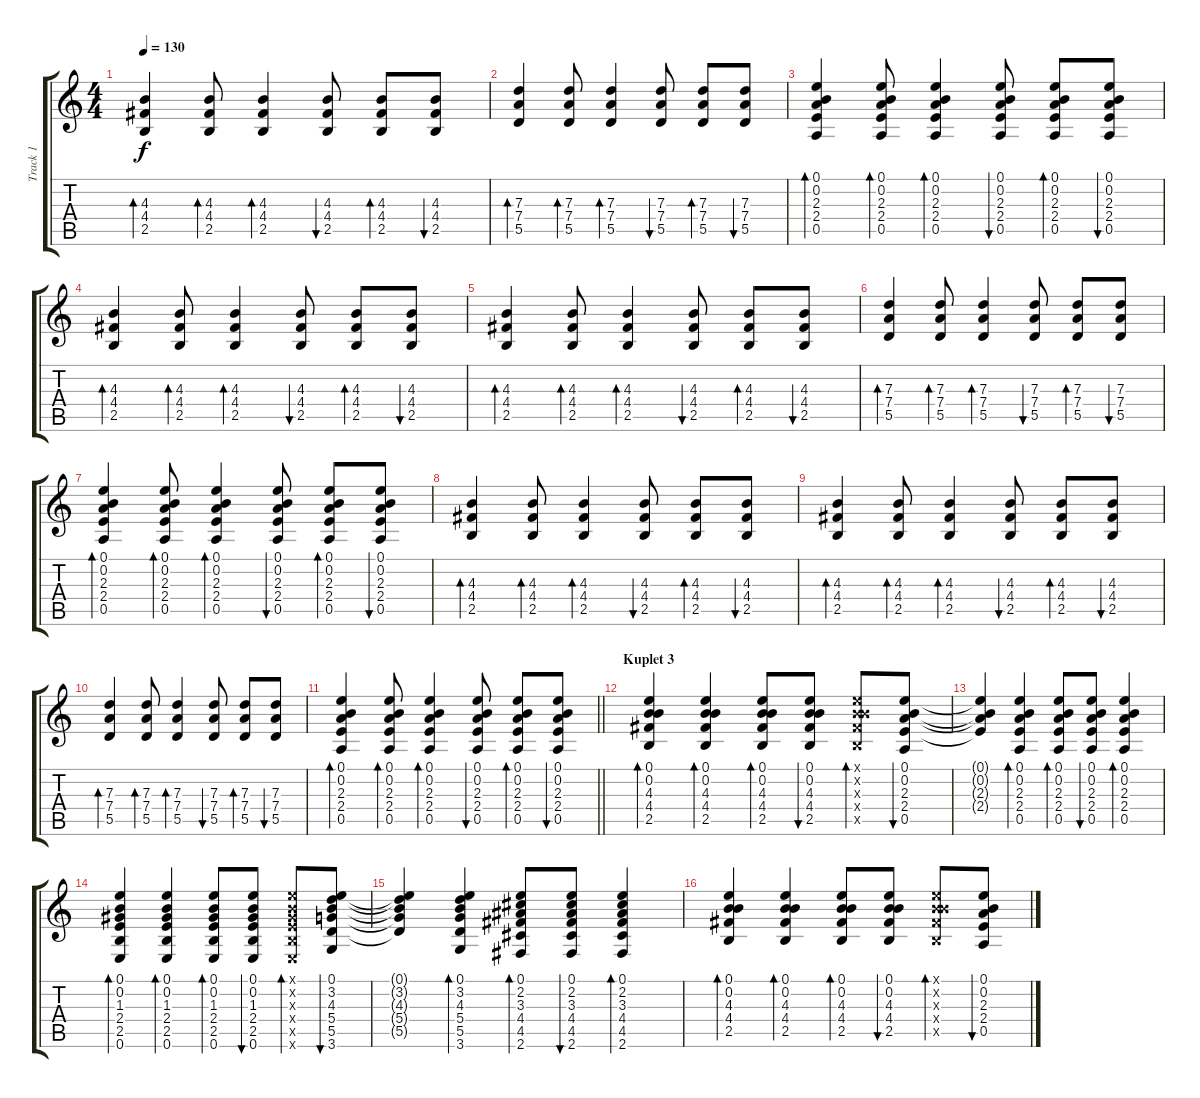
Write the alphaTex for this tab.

\track ("Track 1" "Track 1") {instrument acousticguitarsteel}
\staff {score tabs}
\tuning (E4 B3 G3 D3 A2 E2) {hide}
\ts (4 4)
\tempo 130
\clef g2
\ks c
(4.3 4.4 2.5).4{bd 60 dy f} (4.3 4.4 2.5).8{bd 60} (4.3 4.4 2.5).4{bd 60} (4.3 4.4 2.5).8{bu 60} (4.3 4.4 2.5).8{bd 60} (4.3 4.4 2.5).8{bu 60} |
(7.3 7.4 5.5).4{bd 60} (7.3 7.4 5.5).8{bd 60} (7.3 7.4 5.5).4{bd 60} (7.3 7.4 5.5).8{bu 60} (7.3 7.4 5.5).8{bd 60} (7.3 7.4 5.5).8{bu 60} |
(0.1 0.2 2.3 2.4 0.5).4{bd 60} (0.1 0.2 2.3 2.4 0.5).8{bd 60} (0.1 0.2 2.3 2.4 0.5).4{bd 60} (0.1 0.2 2.3 2.4 0.5).8{bu 60} (0.1 0.2 2.3 2.4 0.5).8{bd 60} (0.1 0.2 2.3 2.4 0.5).8{bu 60} |
(4.3 4.4 2.5).4{bd 60} (4.3 4.4 2.5).8{bd 60} (4.3 4.4 2.5).4{bd 60} (4.3 4.4 2.5).8{bu 60} (4.3 4.4 2.5).8{bd 60} (4.3 4.4 2.5).8{bu 60} |
(4.3 4.4 2.5).4{bd 60} (4.3 4.4 2.5).8{bd 60} (4.3 4.4 2.5).4{bd 60} (4.3 4.4 2.5).8{bu 60} (4.3 4.4 2.5).8{bd 60} (4.3 4.4 2.5).8{bu 60} |
(7.3 7.4 5.5).4{bd 60} (7.3 7.4 5.5).8{bd 60} (7.3 7.4 5.5).4{bd 60} (7.3 7.4 5.5).8{bu 60} (7.3 7.4 5.5).8{bd 60} (7.3 7.4 5.5).8{bu 60} |
(0.1 0.2 2.3 2.4 0.5).4{bd 60} (0.1 0.2 2.3 2.4 0.5).8{bd 60} (0.1 0.2 2.3 2.4 0.5).4{bd 60} (0.1 0.2 2.3 2.4 0.5).8{bu 60} (0.1 0.2 2.3 2.4 0.5).8{bd 60} (0.1 0.2 2.3 2.4 0.5).8{bu 60} |
(4.3 4.4 2.5).4{bd 60} (4.3 4.4 2.5).8{bd 60} (4.3 4.4 2.5).4{bd 60} (4.3 4.4 2.5).8{bu 60} (4.3 4.4 2.5).8{bd 60} (4.3 4.4 2.5).8{bu 60} |
(4.3 4.4 2.5).4{bd 60} (4.3 4.4 2.5).8{bd 60} (4.3 4.4 2.5).4{bd 60} (4.3 4.4 2.5).8{bu 60} (4.3 4.4 2.5).8{bd 60} (4.3 4.4 2.5).8{bu 60} |
(7.3 7.4 5.5).4{bd 60} (7.3 7.4 5.5).8{bd 60} (7.3 7.4 5.5).4{bd 60} (7.3 7.4 5.5).8{bu 60} (7.3 7.4 5.5).8{bd 60} (7.3 7.4 5.5).8{bu 60} |
\barLineRight lightlight
(0.1 0.2 2.3 2.4 0.5).4{bd 60} (0.1 0.2 2.3 2.4 0.5).8{bd 60} (0.1 0.2 2.3 2.4 0.5).4{bd 60} (0.1 0.2 2.3 2.4 0.5).8{bu 60} (0.1 0.2 2.3 2.4 0.5).8{bd 60} (0.1 0.2 2.3 2.4 0.5).8{bu 60} |
\section ("" "Kuplet 3")
(0.1 0.2 4.3 4.4 2.5).4{bd 60} (0.1 0.2 4.3 4.4 2.5).4{bd 60} (0.1 0.2 4.3 4.4 2.5).8{bd 60} (0.1 0.2 4.3 4.4 2.5).8{bu 60} (0.1{x} 0.2{x} 4.3{x} 4.4{x} 2.5{x}).8{bd 60} (0.1 0.2 2.3 2.4 0.5).8{bu 60} |
(0.1{t} 0.2{t} 2.3{t} 2.4{t}).4 (0.1 0.2 2.3 2.4 0.5).4{bd 60} (0.1 0.2 2.3 2.4 0.5).8{bd 60} (0.1 0.2 2.3 2.4 0.5).8{bu 60} (0.1 0.2 2.3 2.4 0.5).4{bd 60} |
(0.1 0.2 1.3 2.4 2.5 0.6).4{bd 60} (0.1 0.2 1.3 2.4 2.5 0.6).4{bd 60} (0.1 0.2 1.3 2.4 2.5 0.6).8{bd 60} (0.1 0.2 1.3 2.4 2.5 0.6).8{bu 60} (0.1{x} 0.2{x} 1.3{x} 2.4{x} 2.5{x} 0.6{x}).8{bd 60} (0.1 3.2 4.3 5.4 5.5 3.6).8{bu 60} |
(0.1{t} 3.2{t} 4.3{t} 5.4{t} 5.5{t}).4 (0.1 3.2 4.3 5.4 5.5 3.6).4{bd 60} (0.1 2.2 3.3 4.4 4.5 2.6).8{bd 60} (0.1 2.2 3.3 4.4 4.5 2.6).8{bu 60} (0.1 2.2 3.3 4.4 4.5 2.6).4{bd 60} |
(0.1 0.2 4.3 4.4 2.5).4{bd 60} (0.1 0.2 4.3 4.4 2.5).4{bd 60} (0.1 0.2 4.3 4.4 2.5).8{bd 60} (0.1 0.2 4.3 4.4 2.5).8{bu 60} (0.1{x} 0.2{x} 4.3{x} 4.4{x} 2.5{x}).8{bd 60} (0.1 0.2 2.3 2.4 0.5).8{bu 60}
